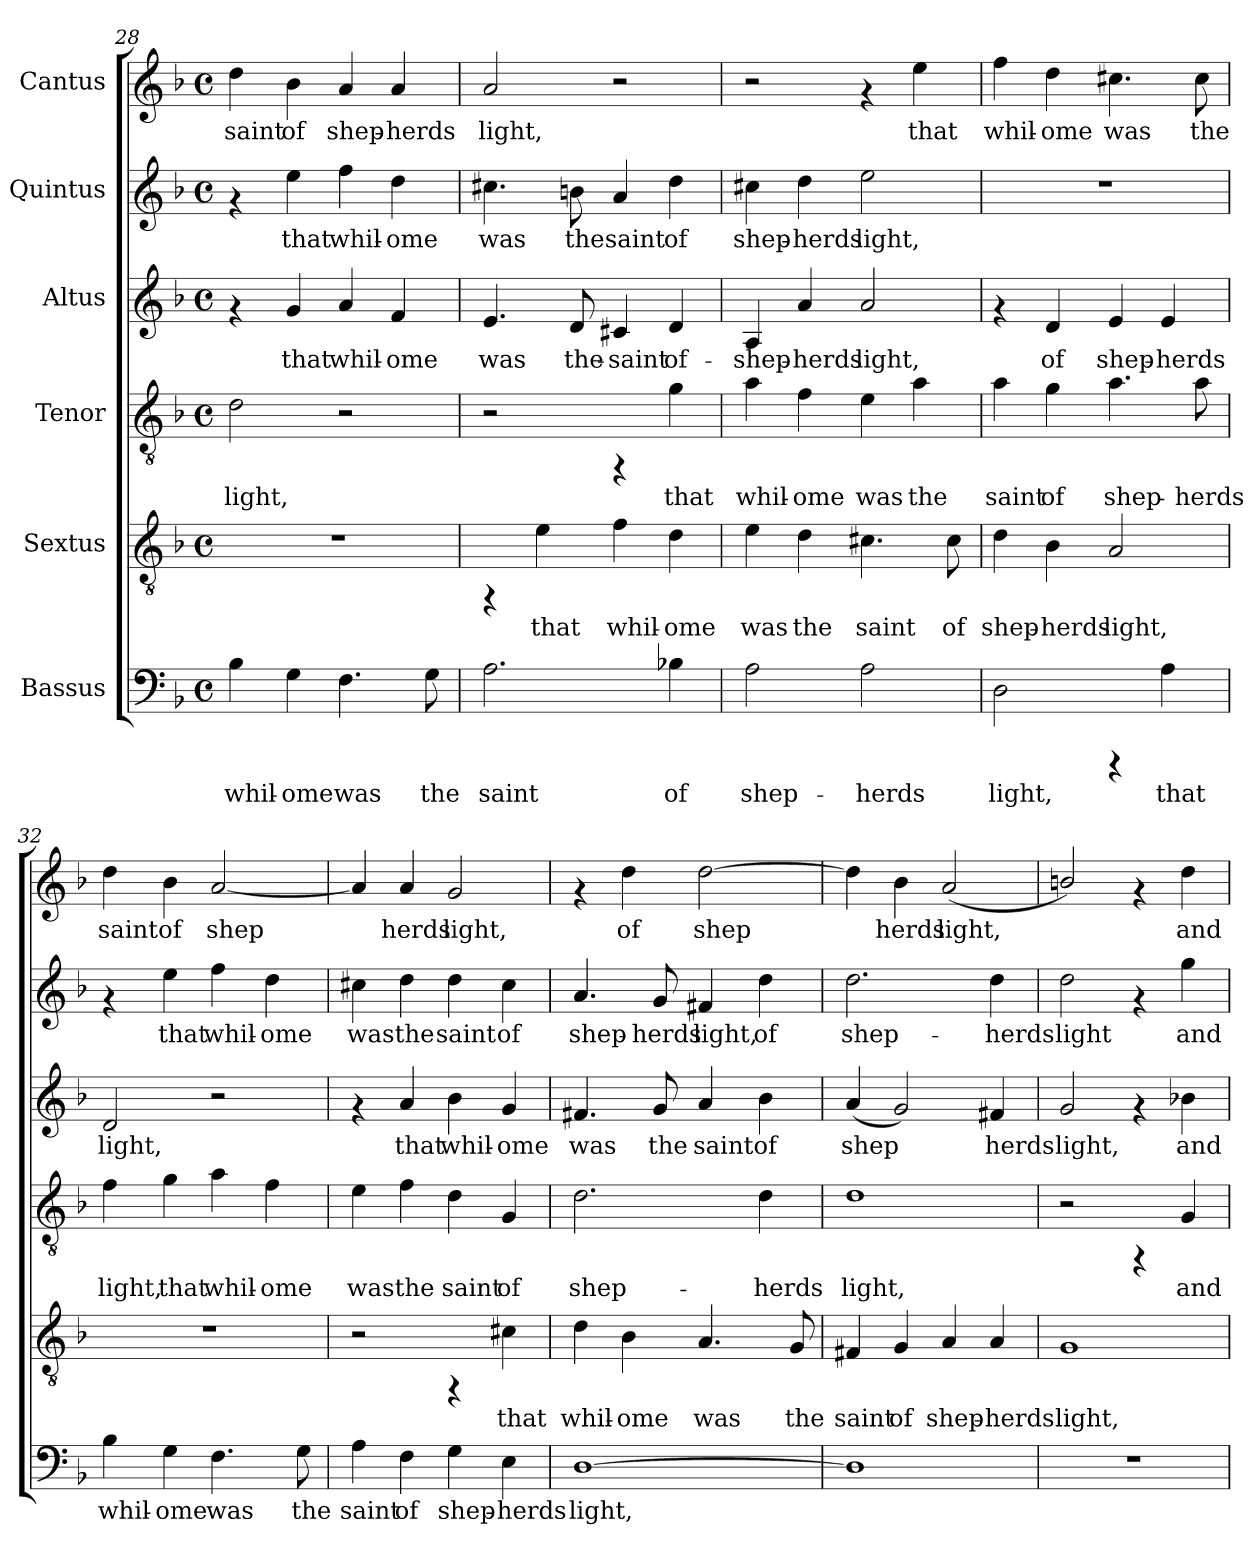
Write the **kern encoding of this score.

**kern	**text	**kern	**text	**kern	**text	**kern	**text	**kern	**text	**kern	**text
*part6	*part6	*part5	*part5	*part4	*part4	*part3	*part3	*part2	*part2	*part1	*part1
*staff6	*staff6	*staff5	*staff5	*staff4	*staff4	*staff3	*staff3	*staff2	*staff2	*staff1	*staff1
*I"Bassus	*	*I"Sextus	*	*I"Tenor	*	*I"Altus	*	*I"Quintus	*	*I"Cantus	*
!!LO:PB:g=z
*clefF4	*	*clefGv2	*	*clefGv2	*	*clefG2	*	*clefG2	*	*clefG2	*
*k[b-]	*	*k[b-]	*	*k[b-]	*	*k[b-]	*	*k[b-]	*	*k[b-]	*
*F:	*	*F:	*	*F:	*	*F:	*	*F:	*	*F:	*
*M4/4	*	*M4/4	*	*M4/4	*	*M4/4	*	*M4/4	*	*M4/4	*
*met(c)	*	*met(c)	*	*met(c)	*	*met(c)	*	*met(c)	*	*met(c)	*
=28	=28	=28	=28	=28	=28	=28	=28	=28	=28	=28	=28
!	!LO:LY:b:cj	!	!	!	!LO:LY:b:cj	!	!	!	!	!	!LO:LY:b
4B-\	whil-	1r	.	2d\	light,	4rf	.	4rf	.	4dd\	saint
!	!LO:LY:b:cj	!	!	!	!	!	!LO:LY:b	!	!LO:LY:b:cj	!	!LO:LY:b
4G\	-ome	.	.	.	.	4g/	that	4ee\	that	4b-\	of
!	!LO:LY:b:cj	!	!	!	!	!	!LO:LY:b	!	!LO:LY:b:cj	!	!LO:LY:b
4.F\	was	.	.	2r	.	4a/	whil-	4ff\	whil-	4a/	shep-
!	!	!	!	!	!	!	!LO:LY:b	!	!LO:LY:b:cj	!	!LO:LY:b
.	.	.	.	.	.	4f/	-ome	4dd\	-ome	4a/	-herds
!	!LO:LY:b:cj	!	!	!	!	!	!	!	!	!	!
8G\	the	.	.	.	.	.	.	.	.	.	.
=29	=29	=29	=29	=29	=29	=29	=29	=29	=29	=29	=29
!	!LO:LY:b:cj	!	!	!	!	!	!LO:LY:b	!	!LO:LY:b:cj	!	!LO:LY:b
2.A\	saint	4rFF	.	2r	.	4.e/	was	4.cc#X\	was	2a/	light,
!	!	!	!LO:LY:b:cj	!	!	!	!	!	!	!	!
.	.	4e\	that	.	.	.	.	.	.	.	.
!	!	!	!	!	!	!	!LO:LY:b	!	!LO:LY:b:cj	!	!
.	.	.	.	.	.	8d/	the-	8bn\	the	.	.
!	!	!	!LO:LY:b:cj	!	!	!	!LO:LY:b	!	!LO:LY:b:cj	!	!
.	.	4f\	whil-	4rFF	.	4c#X/	-saint	4a/	saint	2r	.
!	!LO:LY:b:cj	!	!LO:LY:b:cj	!	!LO:LY:b:cj	!	!LO:LY:b	!	!LO:LY:b:cj	!	!
4B-X\	of	4d\	-ome	4g\	that	4d/	of-	4dd\	of	.	.
=30	=30	=30	=30	=30	=30	=30	=30	=30	=30	=30	=30
!	!LO:LY:b:cj	!	!LO:LY:b:cj	!	!LO:LY:b:cj	!	!LO:LY:b	!	!LO:LY:b:cj	!	!
2A\	shep-	4e\	was	4a\	whil-	4A/	-shep-	4cc#X\	shep-	2r	.
!	!	!	!LO:LY:b:cj	!	!LO:LY:b:cj	!	!LO:LY:b	!	!LO:LY:b:cj	!	!
.	.	4d\	the	4f\	-ome	4a/	-herds	4dd\	-herds	.	.
!	!LO:LY:b:cj	!	!LO:LY:b:cj	!	!LO:LY:b:cj	!	!LO:LY:b	!	!LO:LY:b:cj	!	!
2A\	-herds	4.c#X\	saint	4e\	was	2a/	light,	2ee\	light,	4rf	.
!	!	!	!	!	!LO:LY:b:cj	!	!	!	!	!	!LO:LY:b
.	.	.	.	4a\	the	.	.	.	.	4ee\	that
!	!	!	!LO:LY:b:cj	!	!	!	!	!	!	!	!
.	.	8c#\	of	.	.	.	.	.	.	.	.
=31	=31	=31	=31	=31	=31	=31	=31	=31	=31	=31	=31
!	!LO:LY:b:cj	!	!LO:LY:b:cj	!	!LO:LY:b:cj	!	!	!	!	!	!LO:LY:b
2D\	light,	4d\	shep-	4a\	saint	4rf	.	1r	.	4ff\	whil-
!	!	!	!LO:LY:b:cj	!	!LO:LY:b:cj	!	!LO:LY:b	!	!	!	!LO:LY:b
.	.	4B-\	-herds	4g\	of	4d/	of	.	.	4dd\	-ome
!	!	!	!LO:LY:b:cj	!	!LO:LY:b:cj	!	!LO:LY:b	!	!	!	!LO:LY:b
4rCCC	.	2A/	light,	4.a\	shep-	4e/	shep-	.	.	4.cc#X\	was
!	!LO:LY:b:cj	!	!	!	!	!	!LO:LY:b	!	!	!	!
4A\	that	.	.	.	.	4e/	-herds	.	.	.	.
!	!	!	!	!	!LO:LY:b:cj	!	!	!	!	!	!LO:LY:b
.	.	.	.	8a\	-herds	.	.	.	.	8cc#\	the
!!LO:PB:g=z
=32	=32	=32	=32	=32	=32	=32	=32	=32	=32	=32	=32
!	!LO:LY:b:cj	!	!	!	!LO:LY:b:cj	!	!LO:LY:b	!	!	!	!LO:LY:b
4B-\	whil-	1r	.	4f\	light,	2d/	light,	4rf	.	4dd\	saint
!	!LO:LY:b:cj	!	!	!	!LO:LY:b:cj	!	!	!	!LO:LY:b:cj	!	!LO:LY:b
4G\	-ome	.	.	4g\	that	.	.	4ee\	that	4b-\	of
!	!LO:LY:b:cj	!	!	!	!LO:LY:b:cj	!	!	!	!LO:LY:b:cj	!	!LO:LY:b
4.F\	was	.	.	4a\	whil-	2r	.	4ff\	whil-	[<2a/	shep-
!	!	!	!	!	!LO:LY:b:cj	!	!	!	!LO:LY:b:cj	!	!
.	.	.	.	4f\	-ome	.	.	4dd\	-ome	.	.
!	!LO:LY:b:cj	!	!	!	!	!	!	!	!	!	!
8G\	the	.	.	.	.	.	.	.	.	.	.
=33	=33	=33	=33	=33	=33	=33	=33	=33	=33	=33	=33
!	!LO:LY:b:cj	!	!	!	!LO:LY:b:cj	!	!	!	!LO:LY:b:cj	!	!LO:LY:b
4A\	saint	2r	.	4e\	was	4rf	.	4cc#X\	was	4a/]	--
!	!LO:LY:b:cj	!	!	!	!LO:LY:b:cj	!	!LO:LY:b	!	!LO:LY:b:cj	!	!LO:LY:b
4F\	of	.	.	4f\	the	4a/	that	4dd\	the	4a/	-herds
!	!LO:LY:b:cj	!	!	!	!LO:LY:b:cj	!	!LO:LY:b	!	!LO:LY:b:cj	!	!LO:LY:b
4G\	shep-	4rFF	.	4d\	saint	4b-\	whil-	4dd\	saint	2g/	light,
!	!LO:LY:b:cj	!	!LO:LY:b:cj	!	!LO:LY:b:cj	!	!LO:LY:b	!	!LO:LY:b:cj	!	!
4E\	-herds	4c#X\	that	4G/	of	4g/	-ome	4cc#\	of	.	.
=34	=34	=34	=34	=34	=34	=34	=34	=34	=34	=34	=34
!	!LO:LY:b:cj	!	!LO:LY:b:cj	!	!LO:LY:b:cj	!	!LO:LY:b	!	!LO:LY:b:cj	!	!
[>1D	light,	4d\	whil-	2.d\	shep-	4.f#X/	was	4.a/	shep-	4rf	.
!	!	!	!LO:LY:b:cj	!	!	!	!	!	!	!	!LO:LY:b
.	.	4B-\	-ome	.	.	.	.	.	.	4dd\	of
!	!	!	!	!	!	!	!LO:LY:b	!	!LO:LY:b:cj	!	!
.	.	.	.	.	.	8g/	the	8g/	-herds	.	.
!	!	!	!LO:LY:b:cj	!	!	!	!LO:LY:b	!	!LO:LY:b:cj	!	!LO:LY:b
.	.	4.A/	was	.	.	4a/	saint	4f#X/	light,	[>2dd\	shep-
!	!	!	!	!	!LO:LY:b:cj	!	!LO:LY:b	!	!LO:LY:b:cj	!	!
.	.	.	.	4d\	-herds	4b-\	of	4dd\	of	.	.
!	!	!	!LO:LY:b:cj	!	!	!	!	!	!	!	!
.	.	8G/	the	.	.	.	.	.	.	.	.
=35	=35	=35	=35	=35	=35	=35	=35	=35	=35	=35	=35
!	!LO:LY:b:cj	!	!LO:LY:b:cj	!	!LO:LY:b:cj	!	!LO:LY:b	!	!LO:LY:b:cj	!	!LO:LY:b
1D]	.	4F#X/	saint	1d	light,	(<4a/	shep-	2.dd\	shep-	4dd\]	--
!	!	!	!LO:LY:b:cj	!	!	!	!LO:LY:b	!	!	!	!LO:LY:b
.	.	4G/	of	.	.	2g/)	--	.	.	4b-\	-herds
!	!	!	!LO:LY:b:cj	!	!	!	!	!	!	!	!LO:LY:b
.	.	4A/	shep-	.	.	.	.	.	.	(<2a/	light,
!	!	!	!LO:LY:b:cj	!	!	!	!LO:LY:b	!	!LO:LY:b:cj	!	!
.	.	4A/	-herds	.	.	4f#X/	-herds	4dd\	-herds	.	.
!!LO:PB:g=z
=36	=36	=36	=36	=36	=36	=36	=36	=36	=36	=36	=36
!	!	!	!LO:LY:b:cj	!	!	!	!LO:LY:b	!	!LO:LY:b:cj	!	!LO:LY:b
1r	.	1G	light,	2r	.	2g/	light,	2dd\	light	2bn/)	.
.	.	.	.	4rFF	.	4rf	.	4rf	.	4rf	.
!	!	!	!	!	!LO:LY:b:cj	!	!LO:LY:b	!	!LO:LY:b:cj	!	!LO:LY:b
.	.	.	.	4G/	and	4b-X\	and	4gg\	and	4dd\	and
=	=	=	=	=	=	=	=	=	=	=	=
*-	*-	*-	*-	*-	*-	*-	*-	*-	*-	*-	*-
